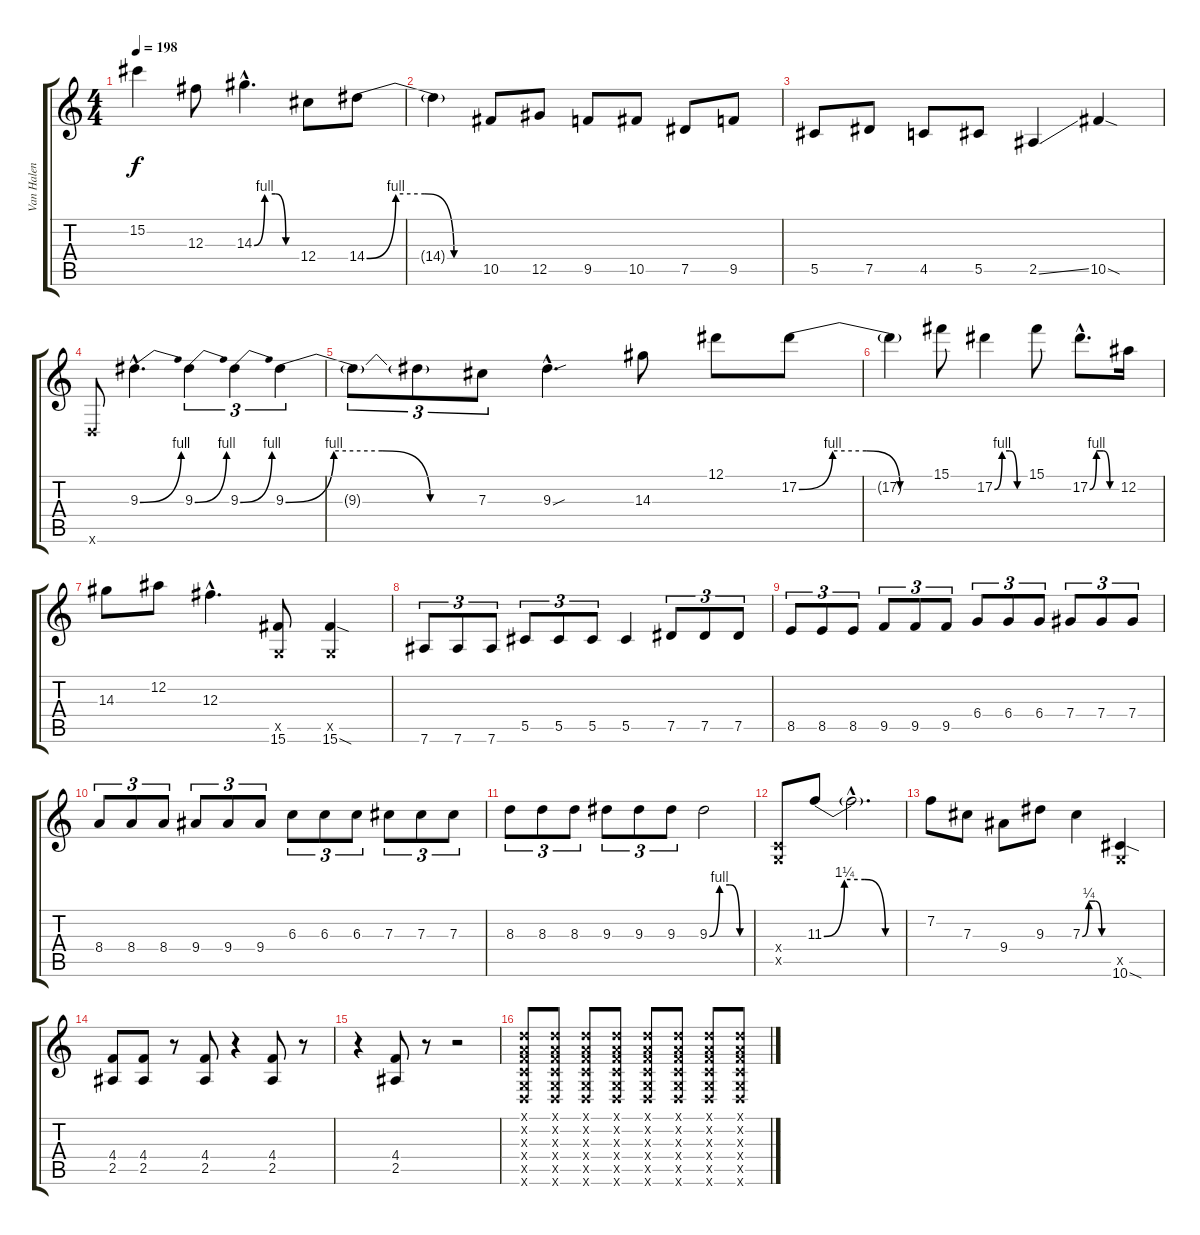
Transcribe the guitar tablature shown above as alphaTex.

\track ("Van Halen" "Van Halen") {instrument overdrivenguitar}
\staff {score tabs}
\tuning (Eb4 Bb3 Gb3 Db3 Ab2 Eb2) {hide}
\ts (4 4)
\tempo 198
\clef g2
\ks c
15.2{t}.4{dy f} 12.3.8 14.3{be (custom 0 0 15 4 30 4 45 0 60 0) hac}.4{d} 12.4.8 14.4{be (custom 0 0 15 4 30 4 45 0 60 0)}.8 |
14.4{t}.4 10.5.8 12.5.8 9.5.8 10.5.8 7.5.8 9.5.8 |
5.5.8 7.5.8 4.5.8 5.5.8 2.5{ss}.4 10.5{sod}.4 |
-1.6{x}.8 9.3{be (bend 0 0 60 4) hac}.4{d} 9.3{be (bend 0 0 60 4)}.4{tu (3 2)} 9.3{be (bend 0 0 60 4)}.4{tu (3 2)} 9.3{be (custom 0 0 15 4 30 4 45 0 60 0)}.4{tu (3 2)} |
9.3{t}.8{tu (3 2)} 9.3{t}.8{tu (3 2)} 7.3.8{tu (3 2)} 9.3{sou hac}.4{d} 14.3.8 12.1.8 17.2{be (custom 0 0 15 4 30 4 45 0 60 0)}.8 |
17.2{t}.4 15.1.8 17.2{be (custom 0 0 15 4 30 4 45 0 60 0)}.4 15.1.8 17.2{be (custom 0 0 15 4 30 4 45 0 60 0) hac}.8{d} 12.2.16 |
14.3.8 12.2.8 12.3{hac}.4{d} (-1.5{x} 15.6).8 (-1.5{x} 15.6{sod}).4 |
7.6.8{tu (3 2)} 7.6.8{tu (3 2)} 7.6.8{tu (3 2)} 5.5.8{tu (3 2)} 5.5.8{tu (3 2)} 5.5.8{tu (3 2)} 5.5.4 7.5.8{tu (3 2)} 7.5.8{tu (3 2)} 7.5.8{tu (3 2)} |
8.5.8{tu (3 2)} 8.5.8{tu (3 2)} 8.5.8{tu (3 2)} 9.5.8{tu (3 2)} 9.5.8{tu (3 2)} 9.5.8{tu (3 2)} 6.4.8{tu (3 2)} 6.4.8{tu (3 2)} 6.4.8{tu (3 2)} 7.4.8{tu (3 2)} 7.4.8{tu (3 2)} 7.4.8{tu (3 2)} |
8.4.8{tu (3 2)} 8.4.8{tu (3 2)} 8.4.8{tu (3 2)} 9.4.8{tu (3 2)} 9.4.8{tu (3 2)} 9.4.8{tu (3 2)} 6.3.8{tu (3 2)} 6.3.8{tu (3 2)} 6.3.8{tu (3 2)} 7.3.8{tu (3 2)} 7.3.8{tu (3 2)} 7.3.8{tu (3 2)} |
8.3.8{tu (3 2)} 8.3.8{tu (3 2)} 8.3.8{tu (3 2)} 9.3.8{tu (3 2)} 9.3.8{tu (3 2)} 9.3.8{tu (3 2)} 9.3{be (custom 0 0 15 4 30 4 45 0 60 0)}.2 |
(-1.4{x} -1.5{x}).8 11.3{be (custom 0 0 15 5 30 5 45 0 60 0)}.8 11.3{hac t}.2{d} |
7.2.8 7.3.8 9.4.8 9.3.8 7.3{be (custom 0 0 15 1 30 1 45 0 60 0)}.4 (-1.5{x} 10.6{sod}).4 |
(4.4 2.5).8 (4.4 2.5).8 r.8 (4.4 2.5).8 r.4 (4.4 2.5).8 r.8 |
r.4 (4.4 2.5).8 r.8 r.2 |
(-1.1{x} -1.2{x} -1.3{x} -1.4{x} -1.5{x} -1.6{x}).8{instrument guitarfretnoise} (-1.1{x} -1.2{x} -1.3{x} -1.4{x} -1.5{x} -1.6{x}).8 (-1.1{x} -1.2{x} -1.3{x} -1.4{x} -1.5{x} -1.6{x}).8 (-1.1{x} -1.2{x} -1.3{x} -1.4{x} -1.5{x} -1.6{x}).8 (-1.1{x} -1.2{x} -1.3{x} -1.4{x} -1.5{x} -1.6{x}).8 (-1.1{x} -1.2{x} -1.3{x} -1.4{x} -1.5{x} -1.6{x}).8 (-1.1{x} -1.2{x} -1.3{x} -1.4{x} -1.5{x} -1.6{x}).8 (-1.1{x} -1.2{x} -1.3{x} -1.4{x} -1.5{x} -1.6{x}).8
